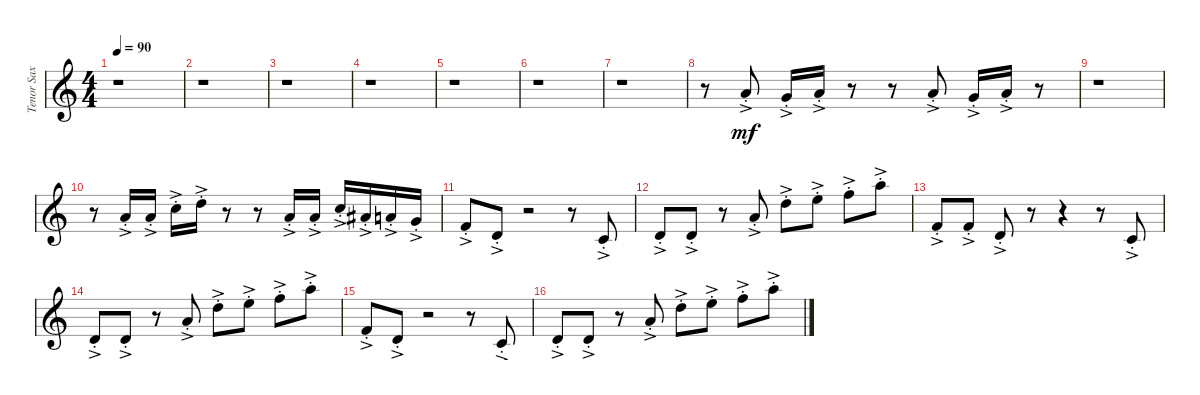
\track ("Tenor Sax 2" "Tenor Sax ") {instrument trombone}
\staff {score}
\tuning (E4 B3 G3 D3 A2 E2 B1) {hide}
\ts (4 4)
\tempo 90
\clef g2
\ks c
r.1{dy mf instrument trombone} |
r.1 |
r.1 |
r.1 |
r.1 |
r.1 |
r.1 |
r.8 5.1{ac st}.8 3.1{ac st}.16 5.1{ac st}.16 r.8 r.8 5.1{ac st}.8 3.1{ac st}.16 5.1{ac st}.16 r.8 |
r.1 |
r.8 5.1{ac st}.16 5.1{ac st}.16 8.1{ac st}.16 10.1{ac st}.16 r.8 r.8 5.1{ac st}.16 5.1{ac st}.16 8.1{ac st}.16 6.1{ac st}.16 5.1{ac st}.16 3.1{ac st}.16 |
1.1{ac st}.8 3.2{ac st}.8 r.2 r.8 1.2{ac st}.8 |
3.2{ac st}.8 3.2{ac st}.8 r.8 5.1{ac st}.8 10.1{ac st}.8 12.1{ac st}.8 13.1{ac st}.8 17.1{ac st}.8 |
1.1{ac st}.8 1.1{ac st}.8 3.2{ac st}.8 r.8 r.4 r.8 1.2{ac st}.8 |
3.2{ac st}.8 3.2{ac st}.8 r.8 5.1{ac st}.8 10.1{ac st}.8 12.1{ac st}.8 13.1{ac st}.8 17.1{ac st}.8 |
1.1{ac st}.8 3.2{ac st}.8 r.2 r.8 1.2{ac st}.8 |
3.2{ac st}.8 3.2{ac st}.8 r.8 5.1{ac st}.8 10.1{ac st}.8 12.1{ac st}.8 13.1{ac st}.8 17.1{ac st}.8
